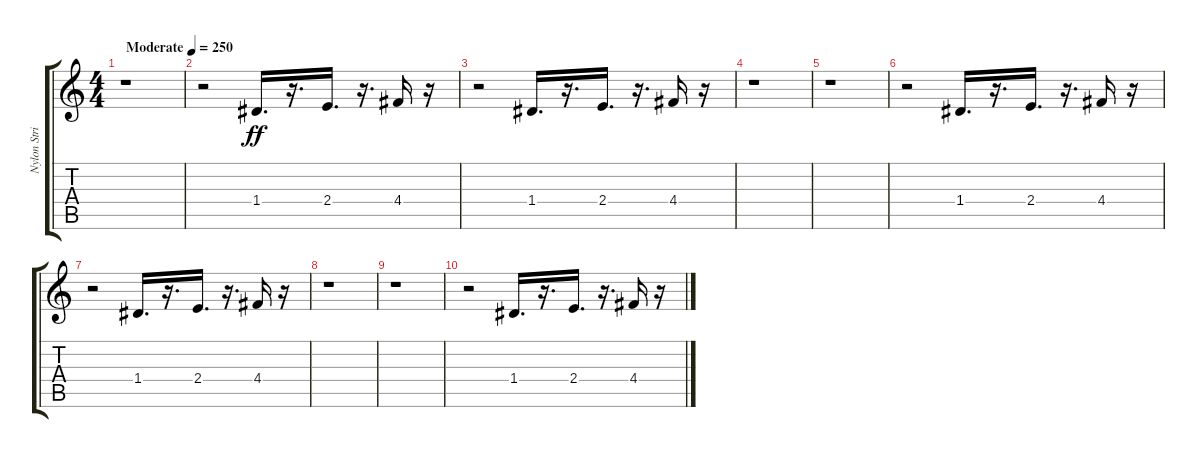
\track ("Nylon String Guitar " "Nylon Stri") {instrument acousticguitarnylon}
\staff {score tabs}
\tuning (E4 B3 G3 D3 A2 E2) {hide}
\ts (4 4)
\tempo (250 "Moderate")
\tempo 96
\tempo (250 "Moderate")
\clef g2
\ks c
r.1{dy ff instrument acousticguitarnylon} |
r.2 1.4.16{d} r.16{d} 2.4.16{d} r.16{d} 4.4.16 r.16 |
r.2 1.4.16{d} r.16{d} 2.4.16{d} r.16{d} 4.4.16 r.16 |
r.1 |
r.1 |
r.2 1.4.16{d} r.16{d} 2.4.16{d} r.16{d} 4.4.16 r.16 |
r.2 1.4.16{d} r.16{d} 2.4.16{d} r.16{d} 4.4.16 r.16 |
r.1 |
r.1 |
r.2 1.4.16{d} r.16{d} 2.4.16{d} r.16{d} 4.4.16 r.16
